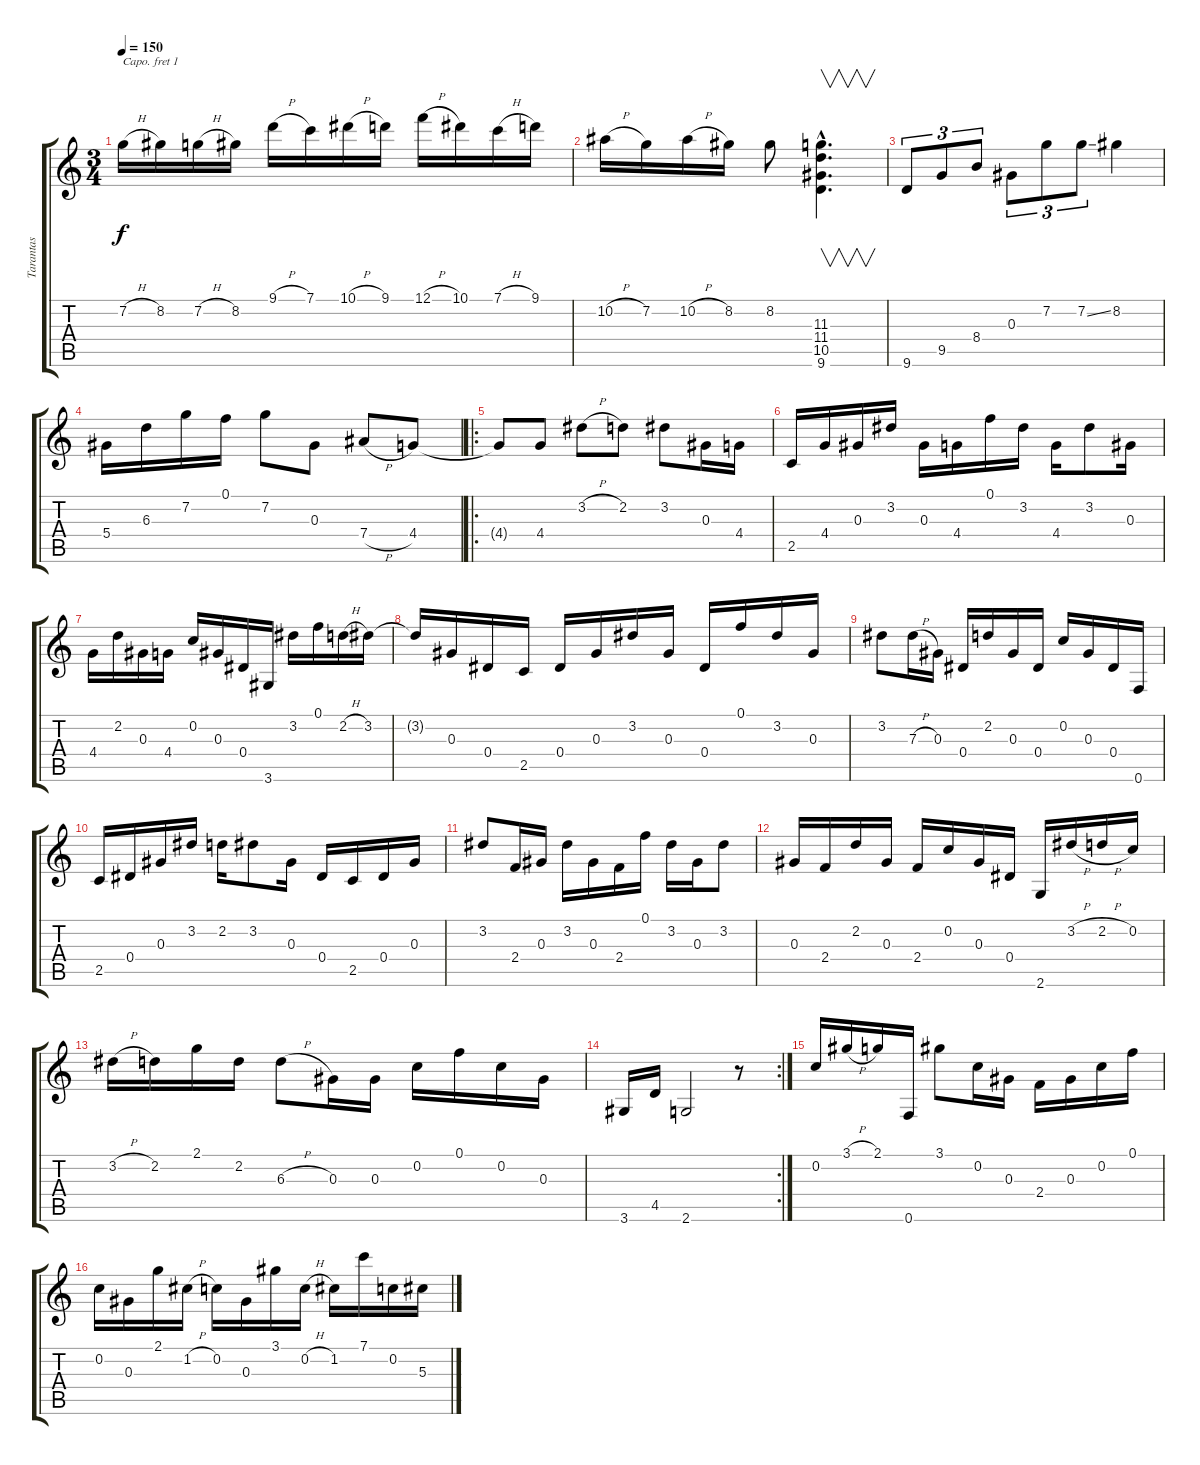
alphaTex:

\track ("Tarantas" "Tarantas") {instrument acousticguitarnylon}
\staff {score tabs}
\capo 1
\tuning (E4 B3 G3 D3 A2 E2) {hide}
\ts (3 4)
\tempo 150
\clef g2
\ks c
7.2{h}.16{dy f} 8.2.16 7.2{h}.16 8.2.16 9.1{h}.16 7.1.16 10.1{h}.16 9.1.16 12.1{h}.16 10.1.16 7.1{h}.16 9.1.16 |
10.2{h}.16 7.2.16 10.2{h}.16 8.2.16 8.2.8 (11.3{hac} 11.4{hac} 10.5{hac} 9.6{hac}).4{v d} |
9.6.8{tu (3 2)} 9.5.8{tu (3 2)} 8.4.8{tu (3 2)} 0.3.8{tu (3 2)} 7.2.8{tu (3 2)} 7.2{ss}.8{tu (3 2)} 8.2.4 |
5.4.16 6.3.16 7.2.16 0.1.16 7.2.8 0.3.8 7.4{h}.8 4.4.8 |
\ro
4.4{t}.8 4.4.8 3.2{h}.8 2.2.8 3.2.8 0.3.16 4.4.16 |
2.5.16 4.4.16 0.3.16 3.2.16 0.3.16 4.4.16 0.1.16 3.2.16 4.4.16 3.2.8 0.3.16 |
4.4.16 2.2.16 0.3.16 4.4.16 0.2.16 0.3.16 0.4.16 3.6.16 3.2.16 0.1.16 2.2{h}.16 3.2.16 |
3.2{t}.16 0.3.16 0.4.16 2.5.16 0.4.16 0.3.16 3.2.16 0.3.16 0.4.16 0.1.16 3.2.16 0.3.16 |
3.2.8 7.3{h}.16 0.3.16 0.4.16 2.2.16 0.3.16 0.4.16 0.2.16 0.3.16 0.4.16 0.6.16 |
2.5.16 0.4.16 0.3.16 3.2.16 2.2.16 3.2.8 0.3.16 0.4.16 2.5.16 0.4.16 0.3.16 |
3.2.8 2.4.16 0.3.16 3.2.16 0.3.16 2.4.16 0.1.16 3.2.16 0.3.16 3.2.8 |
0.3.16 2.4.16 2.2.16 0.3.16 2.4.16 0.2.16 0.3.16 0.4.16 2.6.16 3.2{h}.16 2.2{h}.16 0.2.16 |
3.2{h}.16 2.2.16 2.1.16 2.2.16 6.3{h}.8 0.3.16 0.3.16 0.2.16 0.1.16 0.2.16 0.3.16 |
\rc 2
3.6.16 4.5.16 2.6.2 r.8 |
0.2.16 3.1{h}.16 2.1.16 0.6.16 3.1.8 0.2.16 0.3.16 2.4.16 0.3.16 0.2.16 0.1.16 |
0.2.16 0.3.16 2.1.16 1.2{h}.16 0.2.16 0.3.16 3.1.16 0.2{h}.16 1.2.16 7.1.16 0.2.16 5.3.16
